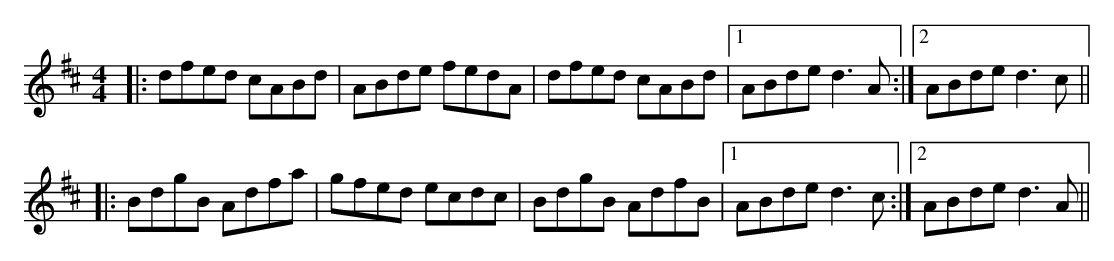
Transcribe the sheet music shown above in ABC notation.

X:1
M:4/4
K:D
|:dfed cABd|ABde fedA|dfed cABd|1 ABde d3A:|2 ABde d3c||
|:BdgB Adfa|gfed ecdc|BdgB AdfB|1 ABde d3c:|2 ABde d3A||
